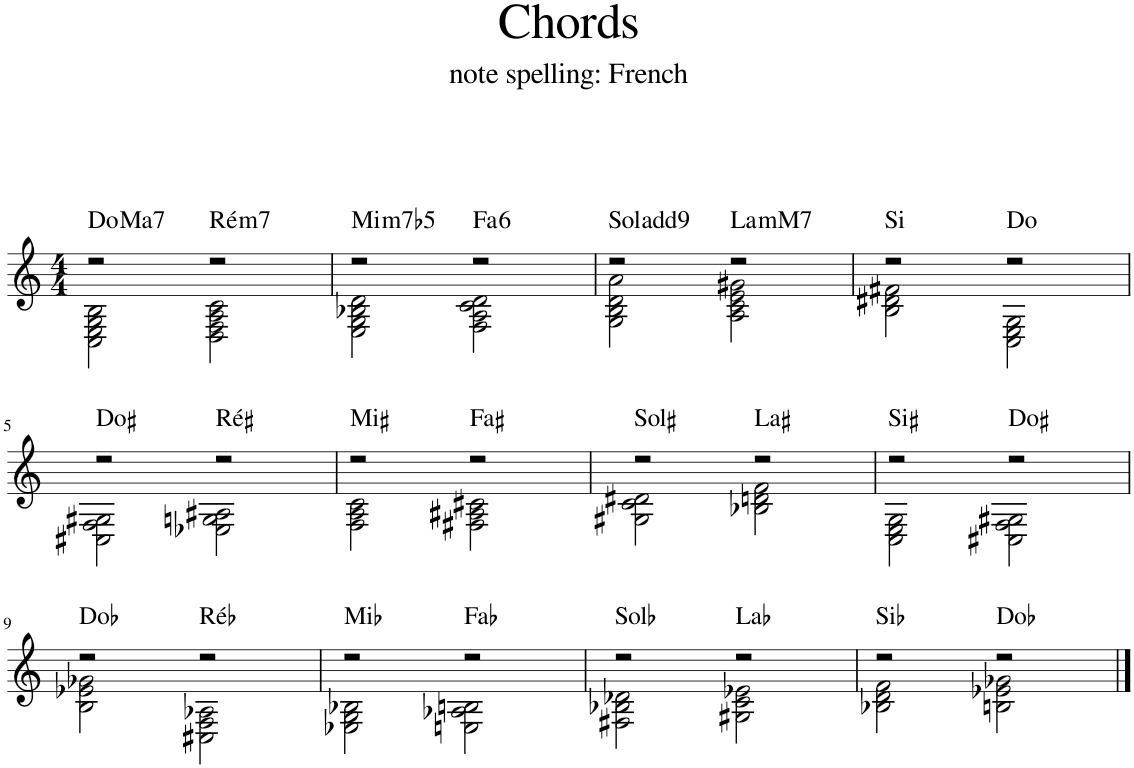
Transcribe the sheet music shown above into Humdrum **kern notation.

**kern	**harte
*part1	*part1
*staff1	*
*I"Piano	*
*I'Pno.	*
*clefG2	*
*k[]	*
*M4/4	*
=1	=1
*^	*
!	!	!LO:H:kt=Ma7
2r	2C\ 2E\ 2G\ 2B\	C:maj7
!	!	!LO:H:kt=m7
2r	2D\ 2F\ 2A\ 2c\	D:min7
=2	=2	=2
!	!	!LO:H:kt=m7b5
2r	2E\ 2G\ 2B-X\ 2d\	E:hdim7
!	!	!LO:H:kt=6
2r	2F\ 2A\ 2c\ 2d\	F:maj6
=3	=3	=3
2r	2G\ 2B\ 2d\ 2a\	G:maj(9)
!	!	!LO:H:kt=mM7
2r	2A\ 2c\ 2e\ 2g#X\	A:minmaj7
=4	=4	=4
2r	2B\ 2d#X\ 2f#X\	B:maj
2r	2C\ 2E\ 2G\	C:maj
!!LO:LB:g=z	!!
=5	=5	=5
2r	2C#X\ 2F\ 2G#X\	C#:maj
2r	2E-X\ 2Gn\ 2A#X\	D#:maj
=6	=6	=6
2r	2F\ 2A\ 2c\	E#:maj
2r	2F#X\ 2A#X\ 2c#X\	F#:maj
=7	=7	=7
2r	2G#X\ 2c\ 2d#X\	G#:maj
2r	2B-X\ 2dn\ 2f\	A#:maj
=8	=8	=8
2r	2C\ 2E\ 2G\	B#:maj
2r	2C#X\ 2F\ 2G#X\	C#:maj
!!LO:LB:g=z	!!
=9	=9	=9
2r	2B\ 2e-X\ 2g-X\	Cb:maj
2r	2C#X\ 2F\ 2A-X\	Db:maj
=10	=10	=10
2r	2E-X\ 2G\ 2B-X\	Eb:maj
2r	2En\ 2A-X\ 2Bn\	Fb:maj
=11	=11	=11
2r	2F#X\ 2B-X\ 2d-X\	Gb:maj
2r	2G#X\ 2c\ 2e-X\	Ab:maj
=12	=12	=12
2r	2B-X\ 2d\ 2f\	Bb:maj
2r	2Bn\ 2e-X\ 2g-X\	Cb:maj
*v	*v	*
==	==
*-	*-
